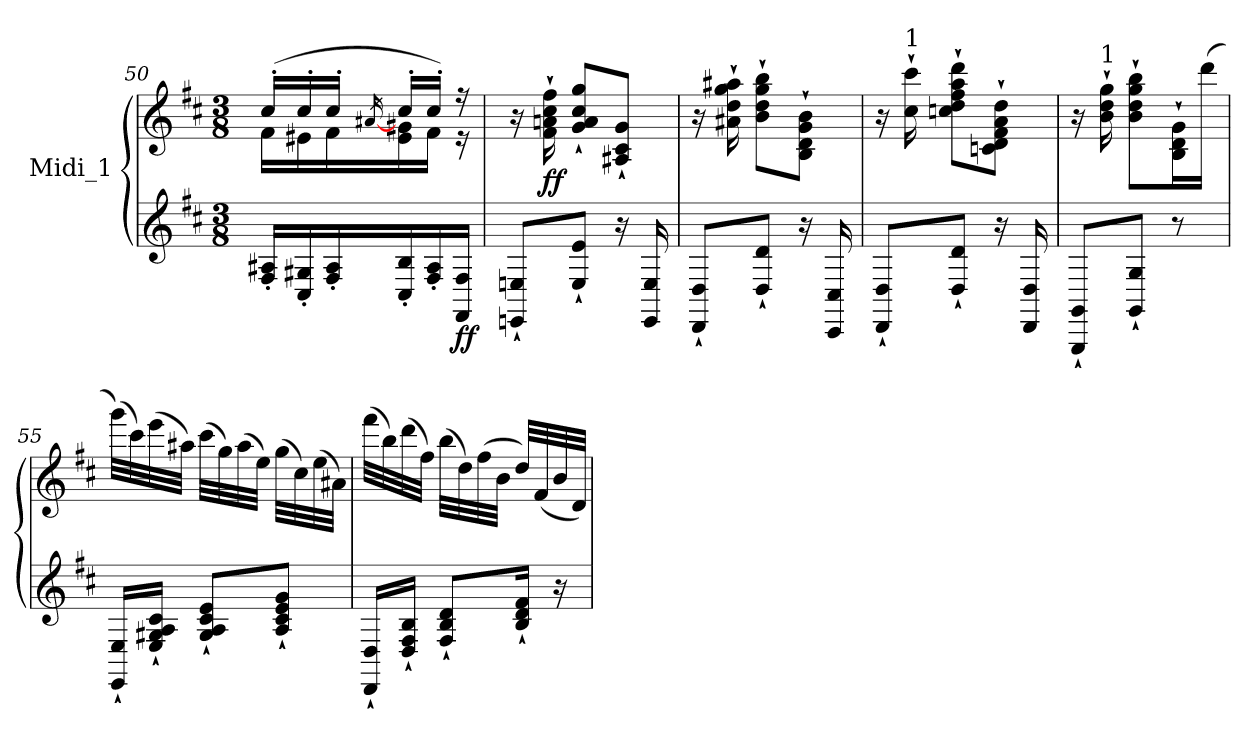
**kern	**kern	**dynam
*part1	*part1	*part1
*staff2	*staff1	*staff1/2
*I"Midi_1	*	*
!!LO:LB:g=z
*clefG2	*clefG2	*
*k[f#c#]	*k[f#c#]	*
*D:	*D:	*
*M3/8	*M3/8	*
=50	=50	=50
*	*^	*
16F#/' 16A#X/'LL	(>16cc#'/LL	16f#\LL	.
16C#/' 16G#X/'	16cc#'/	16e#X\	.
16F#/' 16A#/'	16cc#'/JJ	16f#\	.
.	[16qa#X/	.	.
16C#/' 16B/'	16cc#'/LL	16e#\ 16g#X\	.
16F#/' 16A#/'	16cc#'/JJ)	16f#\JJ	.
!	!	!	!LO:DY:b=2
16FF#/ 16F#/JJ	16r	16r	ff
*	*v	*v	*
=51	=51	=51
*	*MM75	*
8EEni/` 8Eni/`L	16r	.
!	!	!LO:DY:b
.	16f#\` 16ani\` 16cc#\` 16ff#\`	ff
8E/` 8e/`J	8g/` 8a/` 8cc#/` 8gg/`L	.
16r	8A#X/` 8c#/` 8g/`J	.
16EE/ 16E/	.	.
=52	=52	=52
8DD/` 8D/`L	16r	.
.	16a#X\` 16dd\` 16gg\` 16aa#X\`	.
8D/` 8d/`J	8b\` 8dd\` 8gg\` 8bb\`L	.
16r	8B\` 8d\` 8g\` 8b\`J	.
16CC#/ 16C#/	.	.
=53	=53	=53
8DD/` 8D/`L	16r	.
!	!LO:TX:a:t=1	!
.	16cc#\` 16ccc#\`	.
8D/` 8d/`J	8ccn\` 8dd\` 8ff#\` 8aa\` 8ddd\`L	.
16r	8cn\` 8d\` 8f#\` 8a\` 8dd\`J	.
16DD/ 16D/	.	.
=54	=54	=54
8GGG/` 8GG/`L	16r	.
!	!LO:TX:a:t=1	!
.	16b\` 16dd\` 16gg\`	.
8GG/` 8G/`J	8b\` 8dd\` 8gg\` 8bb\`L	.
8r	16B\` 16d\` 16g\`L	.
.	(>16ddd\JJ	.
!!LO:LB:g=z
=55	=55	=55
16EE/` 16E/`LL	(32ggg\LLL)	.
.	32ccc#\)	.
16E/` 16G#X/` 16A/` 16c#/`JJ	(32eee\	.
.	32aa#X\JJJ)	.
8G#/` 8A/` 8c#/` 8e/`L	(32ccc#\LLL	.
.	32gg\)	.
.	(32aa#\	.
.	32ee\JJJ)	.
8A/` 8c#/` 8e/` 8g/`J	(32gg\LLL	.
.	32cc#\)	.
.	(32ee\	.
.	32a#X\JJJ)	.
=56	=56	=56
16DD/` 16D/`LL	(32fff#\LLL	.
.	32bb\)	.
16D/` 16F#/` 16B/`JJ	(32ddd\	.
.	32ff#\JJJ)	.
8F#/` 8B/` 8d/`L	(32bb\LLL	.
.	32dd\)	.
.	(32ff#\	.
.	32b\JJJ	.
16B/` 16d/` 16f#/`Jk	32dd/LLL)	.
.	(32f#/	.
16r	32b/	.
.	32d/JJJ)	.
=	=	=
*-	*-	*-
